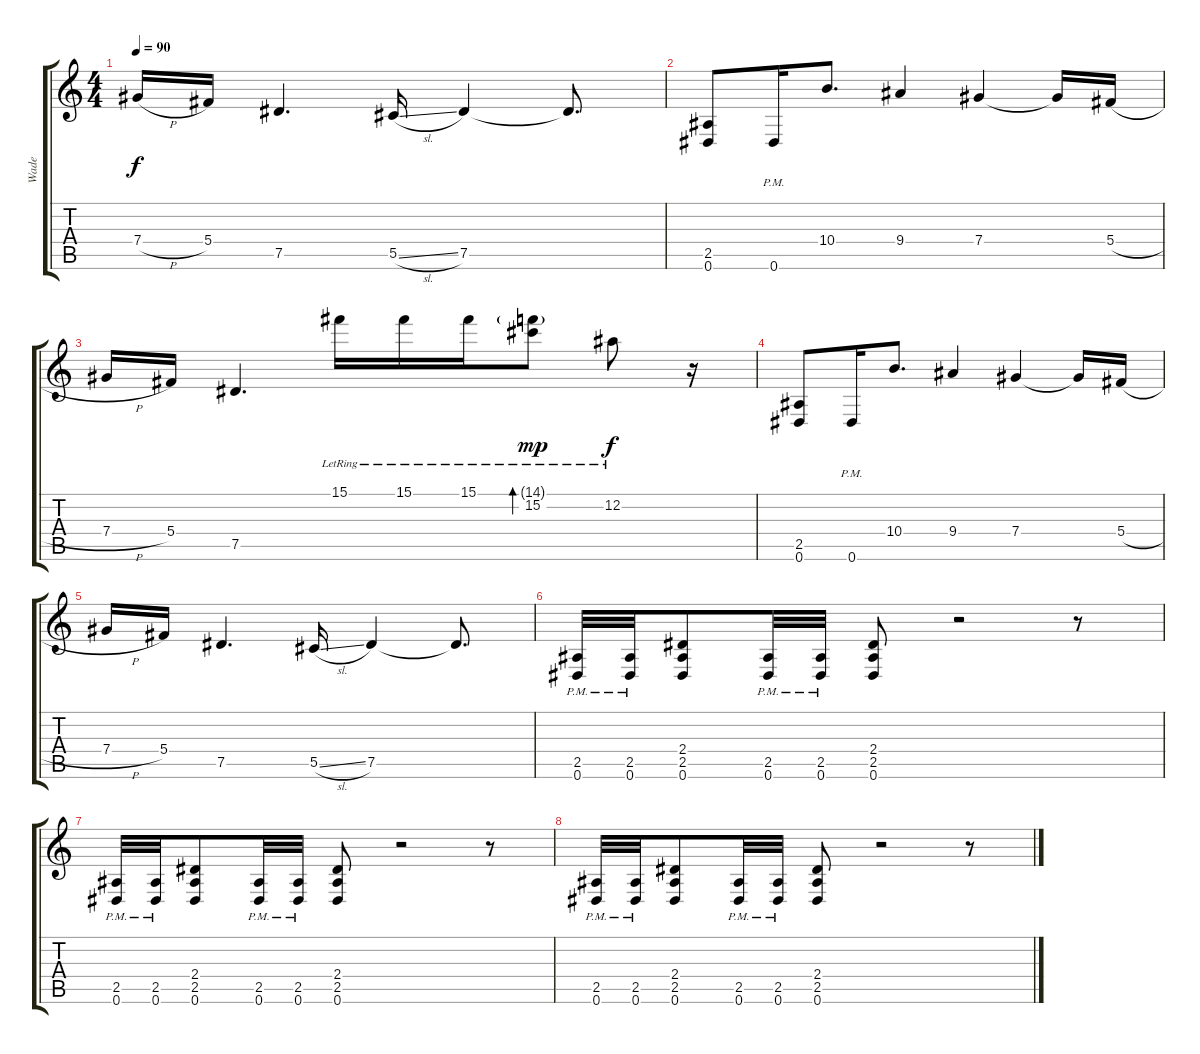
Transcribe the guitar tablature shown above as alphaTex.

\track ("Wade" "Wade") {instrument distortionguitar}
\staff {score tabs}
\tuning (Eb4 Bb3 Gb3 Db3 Ab2 Eb2) {hide}
\ts (4 4)
\tempo 90
\clef g2
\ks c
7.4{h}.16{dy f} 5.4.16 7.5.4{d} 5.5{sl}.16 7.5.4 7.5{t}.8{d} |
(2.5 0.6).8 0.6{pm}.16 10.4.8{d} 9.4.4 7.4.4 7.4{t}.16 5.4{h}.16 |
7.4{h}.16 5.4.16 7.5.4{d} 15.1{lr}.16 15.1{lr}.16 15.1{lr}.16 (14.1{g lr} 15.2{lr}).8{bd 240 dy mp} 12.2{lr}.8{dy f} r.16 |
(2.5 0.6).8 0.6{pm}.16 10.4.8{d} 9.4.4 7.4.4 7.4{t}.16 5.4{h}.16 |
7.4{h}.16 5.4.16 7.5.4{d} 5.5{sl}.16 7.5.4 7.5{t}.8{d} |
(2.5{pm} 0.6{pm}).32{volume 13} (2.5{pm} 0.6{pm}).32 (2.4 2.5 0.6).8 (2.5{pm} 0.6{pm}).32 (2.5{pm} 0.6{pm}).32 (2.4 2.5 0.6).8 r.2 r.8 |
(2.5{pm} 0.6{pm}).32{volume 13} (2.5{pm} 0.6{pm}).32 (2.4 2.5 0.6).8 (2.5{pm} 0.6{pm}).32 (2.5{pm} 0.6{pm}).32 (2.4 2.5 0.6).8 r.2 r.8 |
(2.5{pm} 0.6{pm}).32{volume 13} (2.5{pm} 0.6{pm}).32 (2.4 2.5 0.6).8 (2.5{pm} 0.6{pm}).32 (2.5{pm} 0.6{pm}).32 (2.4 2.5 0.6).8 r.2 r.8
